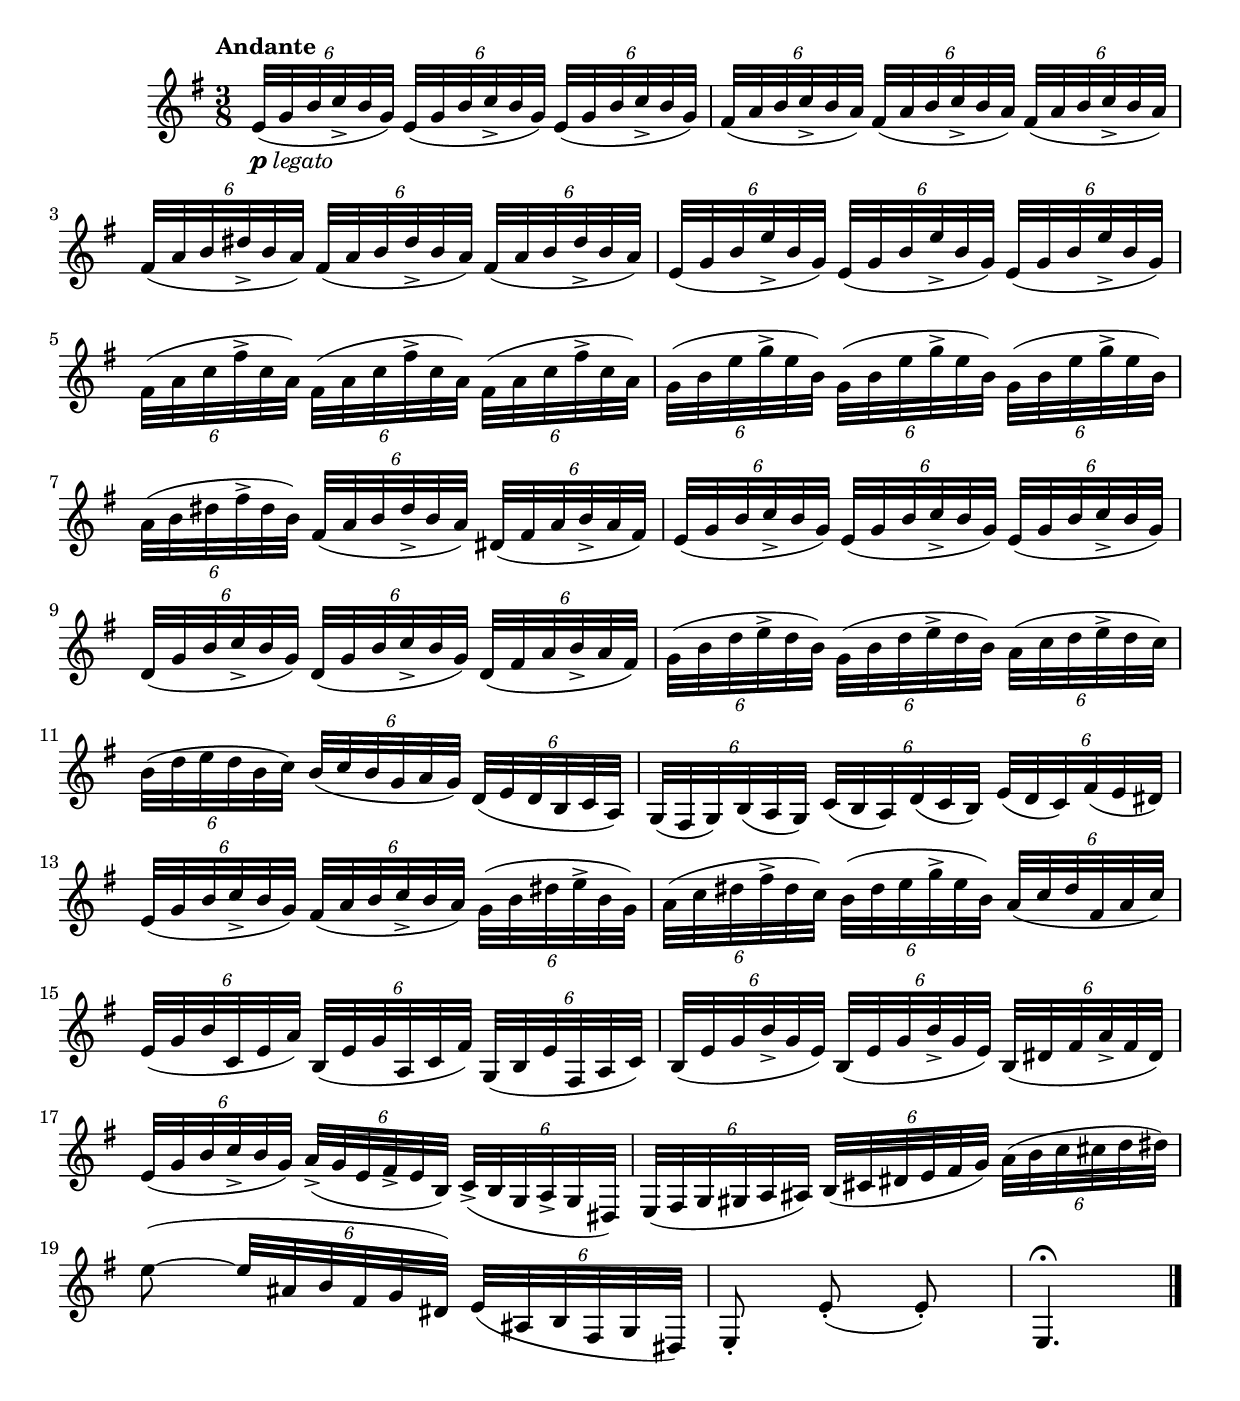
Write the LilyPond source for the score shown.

\version "2.22.0"

\relative {
  \language "english"

  \transposition f

  \once \override Score.MetronomeMark.padding = #3
  \tempo "Andante"

  \key e \minor
  \time 3/8

  \override Script #'avoid-slur = #'inside

  % This prevents beaming sextuplets together.
  \set Timing.beamExceptions = #'()

  \tuplet 6/4 8 {
    <>_\markup { \dynamic "p" \italic "legato" }
    \repeat unfold 3 { e'32( g b c-> b g) } |
    \repeat unfold 3 { f-sharp32( a b c-> b a) } |
    \repeat unfold 3 { f-sharp32( a b d-sharp-> b a) } |
    \repeat unfold 3 { e32( g b e-> b g) } |
    \repeat unfold 3 { f-sharp32( a c f-sharp-> c a) } |
    \repeat unfold 3 { g32( b e g-> e b) } |
    a32( b d-sharp f-sharp-> d-sharp b) f-sharp( a b d-sharp-> b a) d-sharp,( f-sharp a b-> a f-sharp) |
    \repeat unfold 3 { e32( g b c-> b g) } |
    \repeat unfold 2 { d32( g b c-> b g) } d( f-sharp a b-> a f-sharp) |
    \repeat unfold 2 { g32( b d e-> d b) } a( c d e-> d c) |
    b32( d e d b c) b( c b g a g) d( e d b c a) |
    g32( f-sharp g) b( a g) c( b a) d( c b) e( d c) f-sharp( e d-sharp) |
    e32( g b c-> b g) f-sharp( a b c-> b a) g( b d-sharp e-> b g) |
    a32( c d-sharp f-sharp-> d-sharp c) b( d-sharp e g-> e b) a( c d-sharp f-sharp, a c) |
    e,32( g b c, e a) b,( e g a, c f-sharp) g,( b e f-sharp, a c) |
    \repeat unfold 2 { b32( e g b-> g e) } b( d-sharp f-sharp a-> f-sharp d-sharp) |
    e32( g b c-> b g) a->( g e f-sharp-> e b) c->( b g a-> g d-sharp) |
    e32( f-sharp g g-sharp a a-sharp) b( c-sharp d-sharp e f-sharp g) a( b c c-sharp d d-sharp) |
  }
  e8~( \tuplet 6/4 8 { e32 a-sharp, b f-sharp g d-sharp) \shape #'((0 . 0) (0 . 1) (0 . 2) (0 . 0)) Slur e( a-sharp, b f-sharp g d-sharp) } |
  e8-. e'-.( e-.) |
  e,4.\fermata | \bar "|."
}
